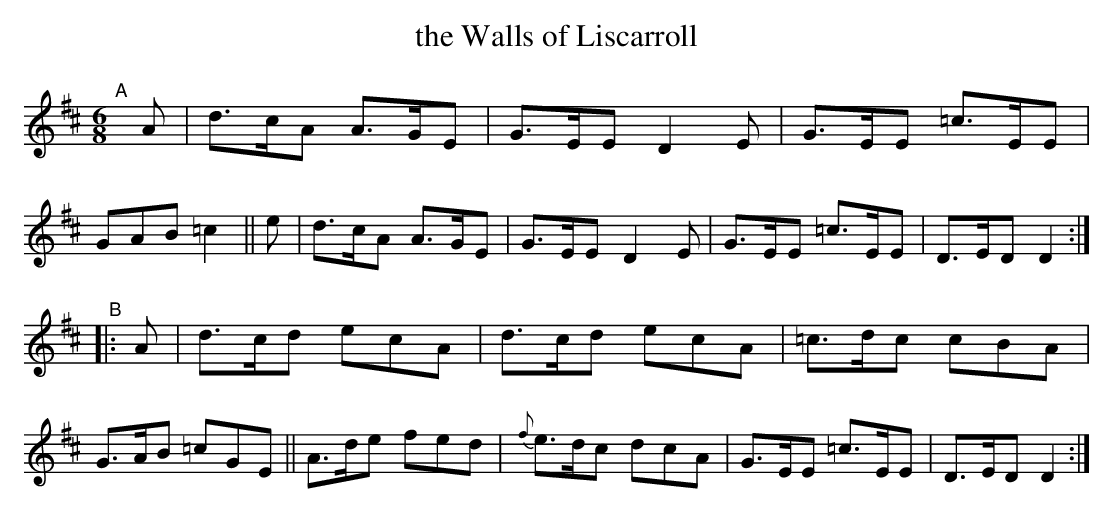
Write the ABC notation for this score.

X:1
T: the Walls of Liscarroll
M: 6/8
L: 1/8
K: D
"^A"[|]\
A | d>cA A>GE | G>EE D2E | G>EE =c>EE | GAB =c2 ||\
e | d>cA A>GE | G>EE D2E | G>EE =c>EE | D>ED D2 :|
"^B"|: A |\
d>cd ecA |    d>cd ecA | =c>dc  cBA | G>AB =cGE ||\
A>de fed | {f}e>dc dcA | G>EE =c>EE | D>ED  D2 :|
